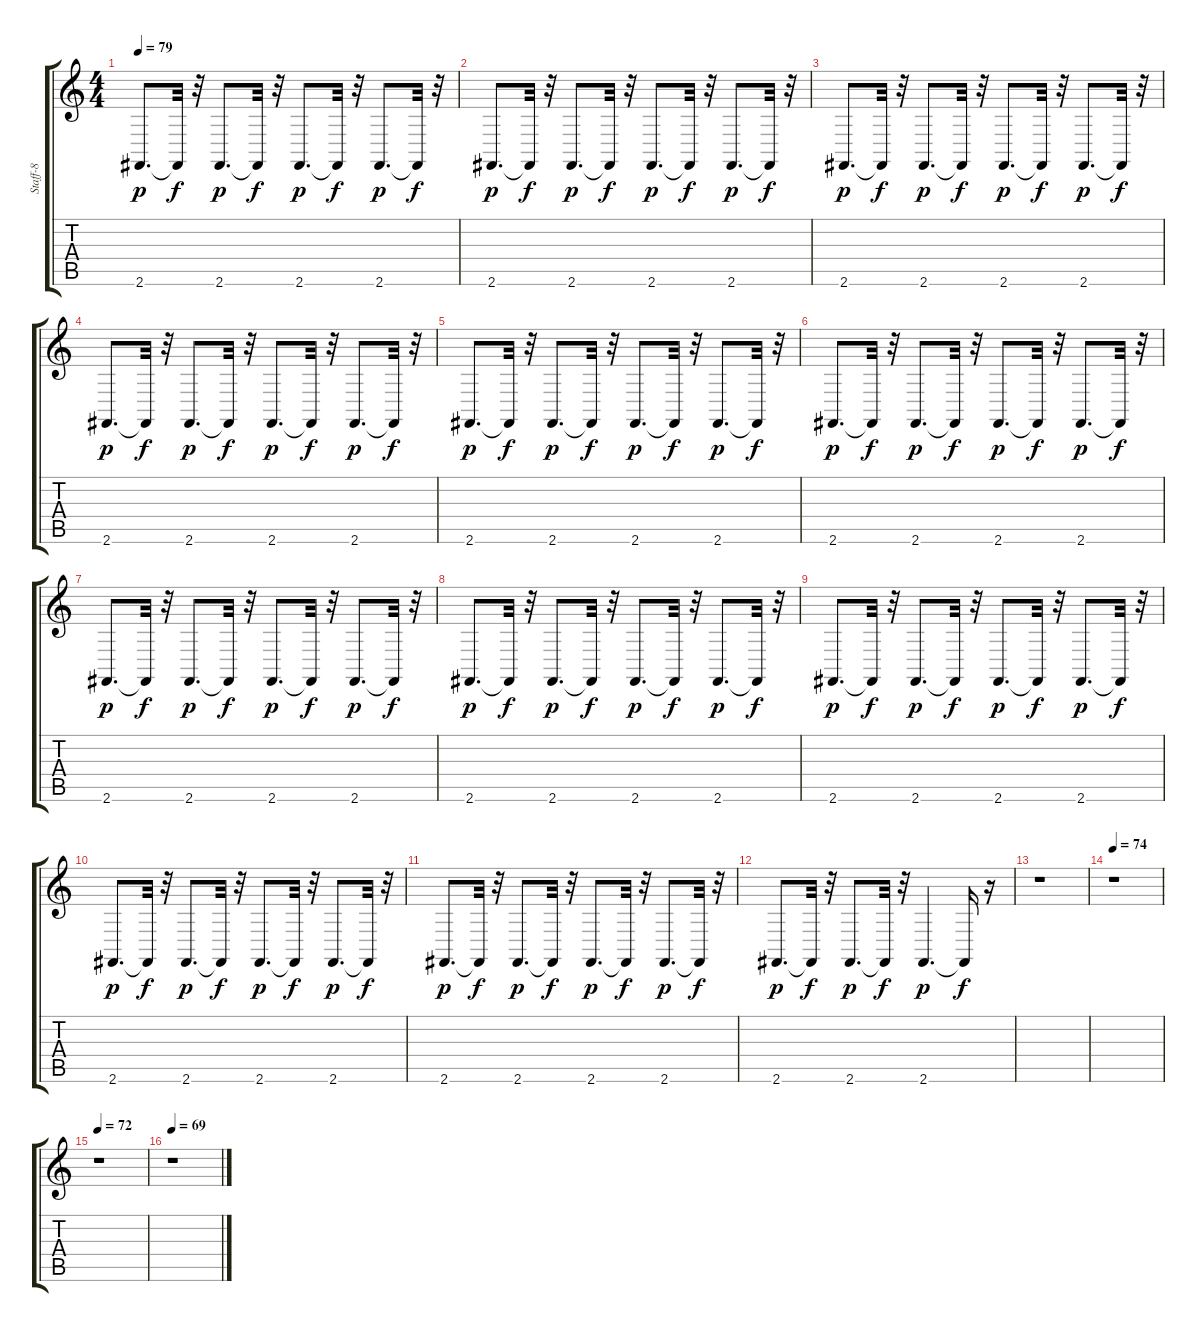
\track ("Staff-8" "Staff-8") {instrument reversecymbal}
\staff {score tabs}
\tuning (E4 B3 G3 D3 A2 E2) {hide}
\ts (4 4)
\tempo 79
\clef g2
\ks c
2.6.8{d dy p} 2.6{t}.32{dy f} r.32 2.6.8{d dy p} 2.6{t}.32{dy f} r.32 2.6.8{d dy p} 2.6{t}.32{dy f} r.32 2.6.8{d dy p} 2.6{t}.32{dy f} r.32 |
2.6.8{d dy p} 2.6{t}.32{dy f} r.32 2.6.8{d dy p} 2.6{t}.32{dy f} r.32 2.6.8{d dy p} 2.6{t}.32{dy f} r.32 2.6.8{d dy p} 2.6{t}.32{dy f} r.32 |
2.6.8{d dy p} 2.6{t}.32{dy f} r.32 2.6.8{d dy p} 2.6{t}.32{dy f} r.32 2.6.8{d dy p} 2.6{t}.32{dy f} r.32 2.6.8{d dy p} 2.6{t}.32{dy f} r.32 |
2.6.8{d dy p} 2.6{t}.32{dy f} r.32 2.6.8{d dy p} 2.6{t}.32{dy f} r.32 2.6.8{d dy p} 2.6{t}.32{dy f} r.32 2.6.8{d dy p} 2.6{t}.32{dy f} r.32 |
2.6.8{d dy p} 2.6{t}.32{dy f} r.32 2.6.8{d dy p} 2.6{t}.32{dy f} r.32 2.6.8{d dy p} 2.6{t}.32{dy f} r.32 2.6.8{d dy p} 2.6{t}.32{dy f} r.32 |
2.6.8{d dy p} 2.6{t}.32{dy f} r.32 2.6.8{d dy p} 2.6{t}.32{dy f} r.32 2.6.8{d dy p} 2.6{t}.32{dy f} r.32 2.6.8{d dy p} 2.6{t}.32{dy f} r.32 |
2.6.8{d dy p} 2.6{t}.32{dy f} r.32 2.6.8{d dy p} 2.6{t}.32{dy f} r.32 2.6.8{d dy p} 2.6{t}.32{dy f} r.32 2.6.8{d dy p} 2.6{t}.32{dy f} r.32 |
2.6.8{d dy p} 2.6{t}.32{dy f} r.32 2.6.8{d dy p} 2.6{t}.32{dy f} r.32 2.6.8{d dy p} 2.6{t}.32{dy f} r.32 2.6.8{d dy p} 2.6{t}.32{dy f} r.32 |
2.6.8{d dy p} 2.6{t}.32{dy f} r.32 2.6.8{d dy p} 2.6{t}.32{dy f} r.32 2.6.8{d dy p} 2.6{t}.32{dy f} r.32 2.6.8{d dy p} 2.6{t}.32{dy f} r.32 |
2.6.8{d dy p} 2.6{t}.32{dy f} r.32 2.6.8{d dy p} 2.6{t}.32{dy f} r.32 2.6.8{d dy p} 2.6{t}.32{dy f} r.32 2.6.8{d dy p} 2.6{t}.32{dy f} r.32 |
2.6.8{d dy p} 2.6{t}.32{dy f} r.32 2.6.8{d dy p} 2.6{t}.32{dy f} r.32 2.6.8{d dy p} 2.6{t}.32{dy f} r.32 2.6.8{d dy p} 2.6{t}.32{dy f} r.32 |
2.6.8{d dy p} 2.6{t}.32{dy f} r.32 2.6.8{d dy p} 2.6{t}.32{dy f} r.32 2.6.4{d dy p} 2.6{t}.16{dy f} r.16 |
r.1 |
\tempo 74
r.1 |
\tempo 72
r.1 |
\tempo 69
r.1
